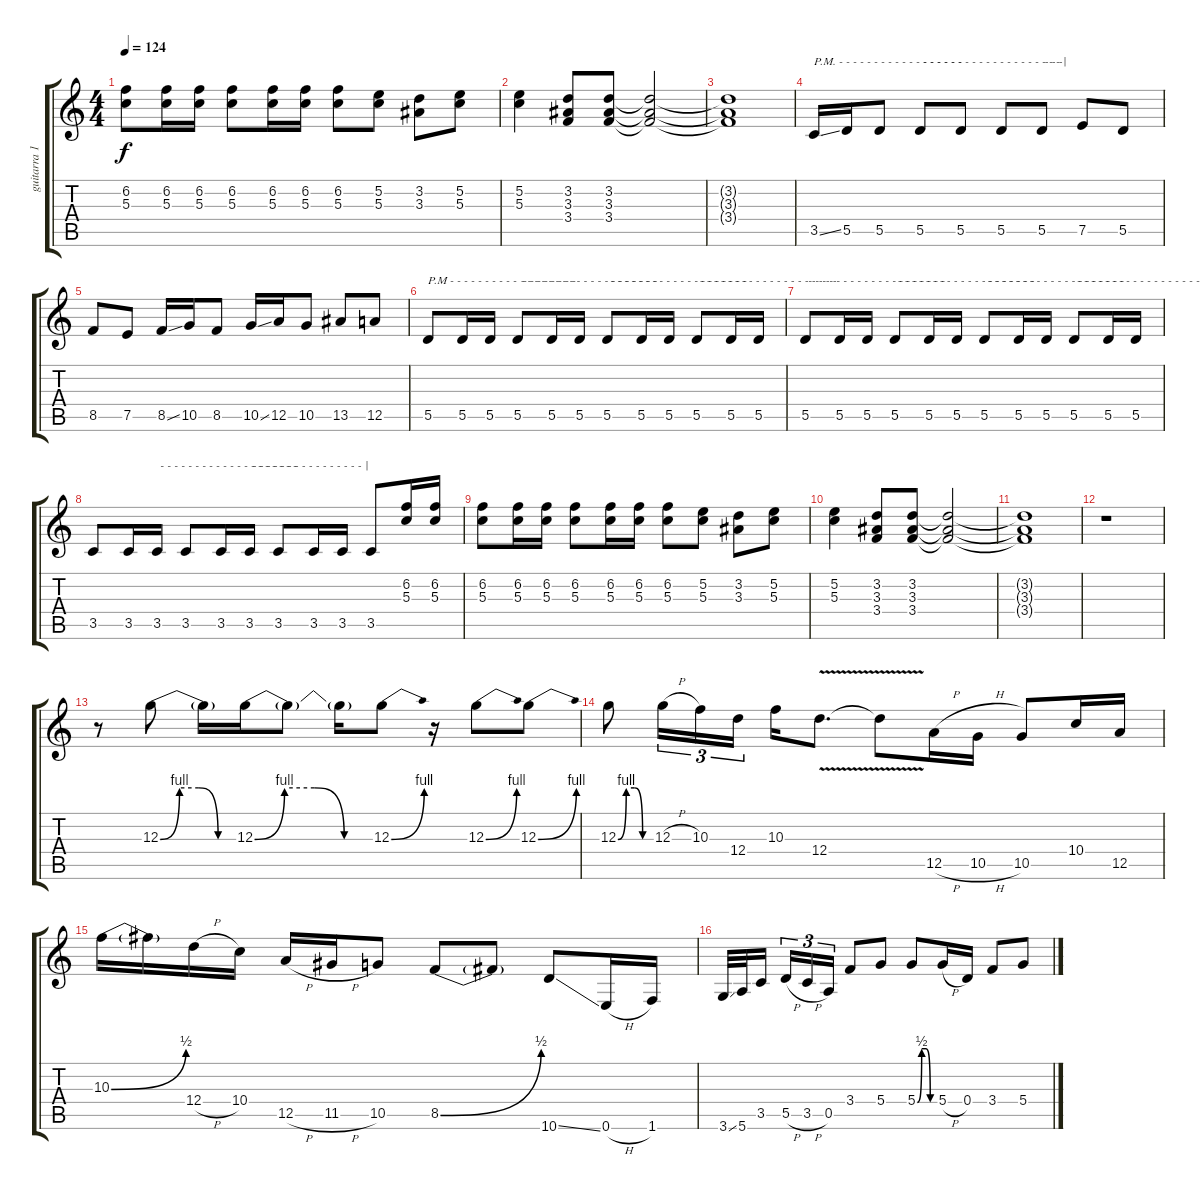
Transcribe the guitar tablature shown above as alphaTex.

\track ("guitarra 1" "guitarra 1") {instrument distortionguitar}
\staff {score tabs}
\tuning (E4 B3 G3 D3 A2 E2) {hide}
\ts (4 4)
\tempo 124
\clef g2
\ks c
(6.2 5.3).8{dy f} (6.2 5.3).16 (6.2 5.3).16 (6.2 5.3).8 (6.2 5.3).16 (6.2 5.3).16 (6.2 5.3).8 (5.2 5.3).8 (3.2 3.3).8 (5.2 5.3).8 |
(5.2 5.3).4 (3.2 3.3 3.4).8 (3.2 3.3 3.4).8 (3.2{t} 3.3{t} 3.4{t}).2 |
(3.2{t} 3.3{t} 3.4{t}).1 |
3.5{ss}.16{txt "P.M. - - - - - - - - - - - - - - - - - -"} 5.5.16 5.5.8 5.5.8{txt " - - - - - - - - - - - - - - - - - - - -"} 5.5.8 5.5.8 5.5.8{txt " - - -| "} 7.5.8 5.5.8 |
8.5.8 7.5.8 8.5{ss}.16 10.5.16 8.5.8 10.5{ss}.16 12.5.16 10.5.8 13.5.8 12.5.8 |
5.5.8{txt "P.M - - - - - - - - - -  - - - - - - - -"} 5.5.16 5.5.16 5.5.8{txt " - - - - - - - - - - - - - - - - - - - -"} 5.5.16 5.5.16 5.5.8{txt " - - - - - - - - - - - - - - - - - - - -"} 5.5.16 5.5.16 5.5.8{txt " - - - - - - - - - - - - - - - - - - - -"} 5.5.16 5.5.16 |
5.5.8{txt " - - - - - - - - - - - - - - - - - - - -"} 5.5.16 5.5.16 5.5.8{txt " - - - - - - - - - - - - - - - - - - - -"} 5.5.16 5.5.16 5.5.8{txt " - - - - - - - - - - - - - - - - - - - -"} 5.5.16 5.5.16 5.5.8{txt " - - - - - - - - - - - - - - - - - - - -"} 5.5.16 5.5.16 |
3.5.8 3.5.16 3.5.16{txt " - - - - - - - - - - - - - - - - - - - -"} 3.5.8 3.5.16 3.5.16{txt " - - - - - - - - - - - - - - - - |"} 3.5.8 3.5.16 3.5.16 3.5.8 (6.2 5.3).16 (6.2 5.3).16 |
(6.2 5.3).8 (6.2 5.3).16 (6.2 5.3).16 (6.2 5.3).8 (6.2 5.3).16 (6.2 5.3).16 (6.2 5.3).8 (5.2 5.3).8 (3.2 3.3).8 (5.2 5.3).8 |
(5.2 5.3).4 (3.2 3.3 3.4).8 (3.2 3.3 3.4).8 (3.2{t} 3.3{t} 3.4{t}).2 |
(3.2{t} 3.3{t} 3.4{t}).1 |
r.1 |
r.8 12.3{be (custom 0 0 15 4 30 4 45 0 60 0)}.8 12.3{t}.16 12.3{be (custom 0 0 15 4 30 4 45 0 60 0)}.16 12.3{t}.8 12.3{t}.16 12.3{be (bend 0 0 60 4)}.8 r.16 12.3{be (bend 0 0 60 4)}.8 12.3{be (bend 0 0 60 4)}.8 |
12.3{be (custom 0 0 15 4 30 4 45 0 60 0)}.8 12.3{h}.16{tu (3 2)} 10.3.16{tu (3 2)} 12.4.16{tu (3 2)} 10.3.16 12.4{v}.8{d} 12.4{t}.8 12.5{h}.16 10.5{h}.16 10.5.8 10.4.16 12.5.16 |
10.3{be (bend 0 0 60 2)}.16 10.3{t}.16 12.4{h}.16 10.4.16 12.5{h}.16 11.5{h}.16 10.5.8 8.5{be (bend 0 0 60 2)}.8 8.5{t}.8 10.6{ss}.8 0.6{h}.16 1.6.16 |
3.6{ss}.32 5.6.32 3.5.16{beam splitsecondary} 5.5{h}.16{tu (3 2)} 3.5{h}.16{tu (3 2)} 0.5.16{tu (3 2)} 3.4.8 5.4.8 5.4{be (custom 0 0 15 2 30 2 45 0 60 0)}.8 5.4{h}.16 0.4.16 3.4.8 5.4.8
